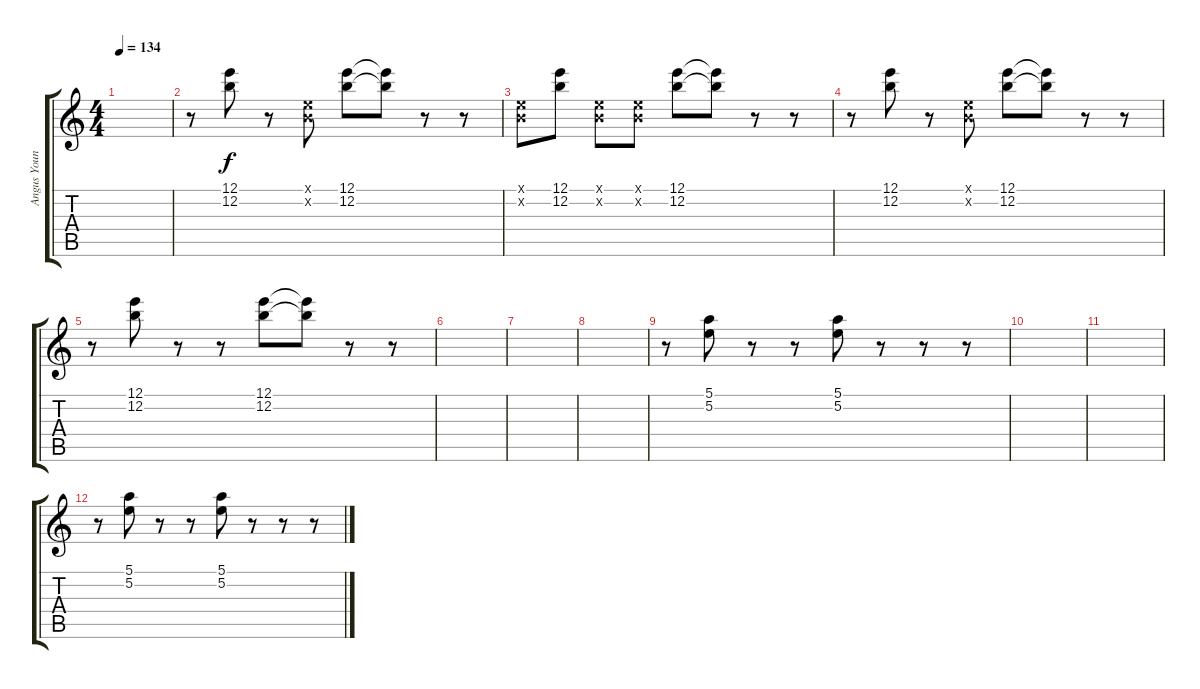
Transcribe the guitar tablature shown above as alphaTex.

\track ("Angus Young-Left " "Angus Youn") {instrument overdrivenguitar}
\staff {score tabs}
\tuning (E4 B3 G3 D3 A2 E2) {hide}
\ts (4 4)
\tempo 134
\clef g2
\ks c
|
r.8 (12.1 12.2).8 r.8 (0.1{x} 0.2{x}).8 (12.1 12.2).8 (12.1{t} 12.2{t}).8 r.8 r.8 |
(0.1{x} 0.2{x}).8 (12.1 12.2).8 (0.1{x} 0.2{x}).8 (0.1{x} 0.2{x}).8 (12.1 12.2).8 (12.1{t} 12.2{t}).8 r.8 r.8 |
r.8 (12.1 12.2).8 r.8 (0.1{x} 0.2{x}).8 (12.1 12.2).8 (12.1{t} 12.2{t}).8 r.8 r.8 |
r.8 (12.1 12.2).8 r.8 r.8 (12.1 12.2).8 (12.1{t} 12.2{t}).8 r.8 r.8 |
|
|
|
r.8 (5.1 5.2).8 r.8 r.8 (5.1 5.2).8 r.8 r.8 r.8 |
|
|
r.8 (5.1 5.2).8 r.8 r.8 (5.1 5.2).8 r.8 r.8 r.8
